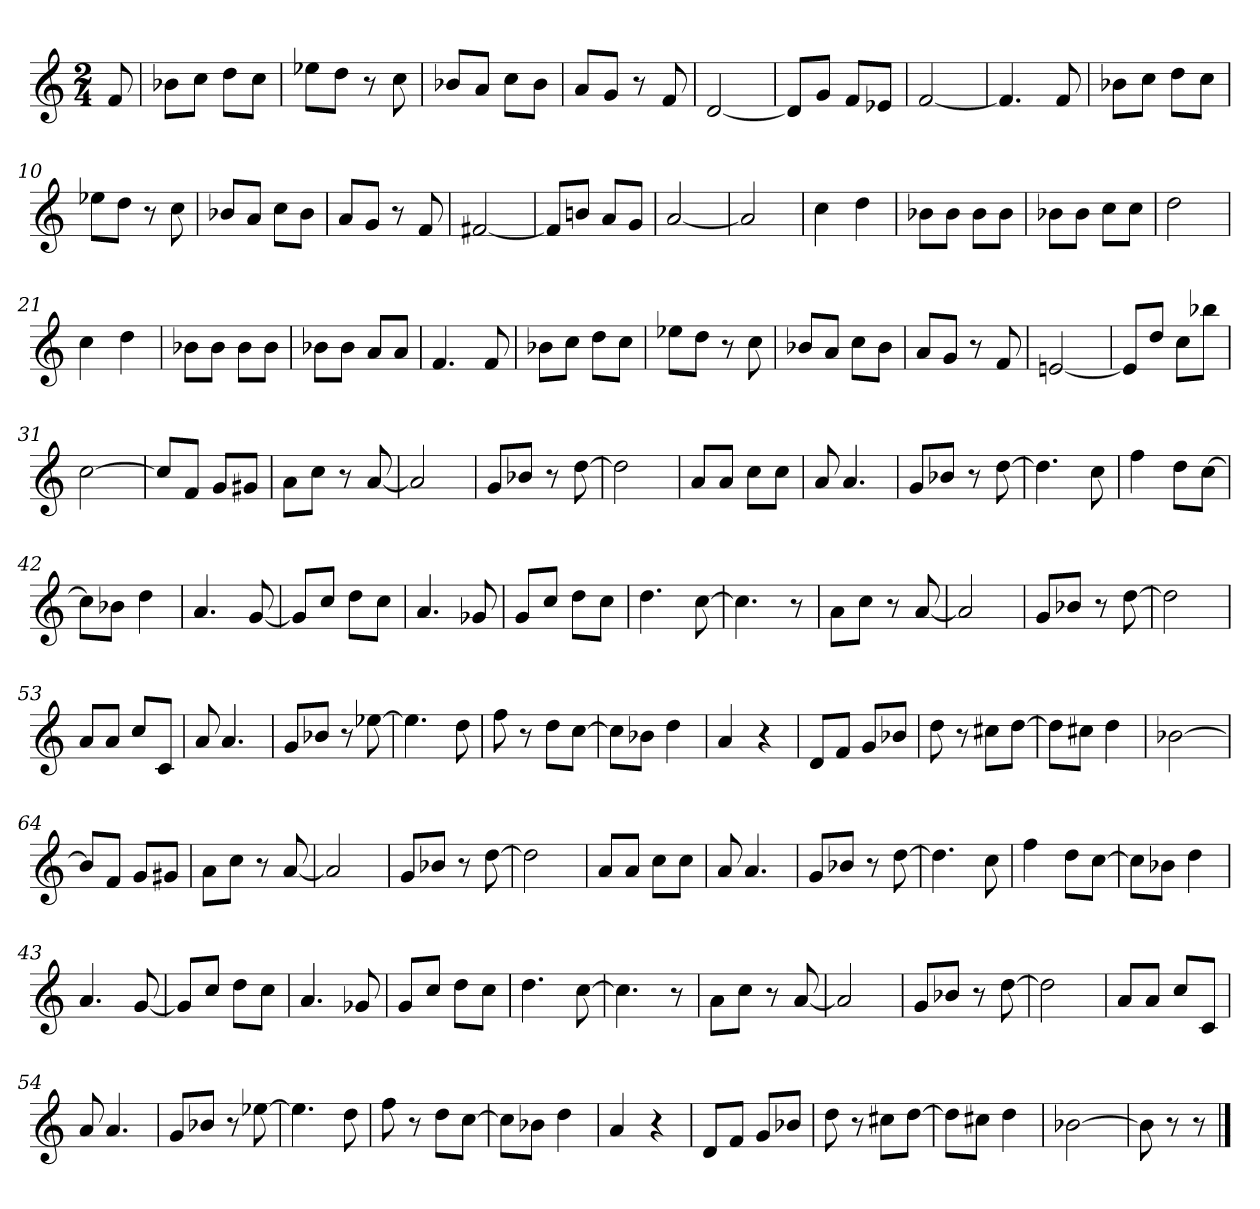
**kern
*part1
*staff1
*M2/4
=
8f
=1
8b-XL
8ccJ
8ddL
8ccJ
=2
8ee-XL
8ddJ
8r
8cc
=3
8b-XL
8aJ
8ccL
8b-J
=4
8aL
8gJ
8r
8f
=5
[2d
=6
8dL]
8gJ
8fL
8e-XJ
=7
[2f
=8
4.f]
8f
=9
8b-XL
8ccJ
8ddL
8ccJ
=10
8ee-XL
8ddJ
8r
8cc
=11
8b-XL
8aJ
8ccL
8b-J
=12
8aL
8gJ
8r
8f
=13
[2f#X
=14
8f#L]
8bnJ
8aL
8gJ
=15
[2a
=16
2a]
=17
4cc
4dd
=18
8b-XL
8b-J
8b-L
8b-J
=19
8b-XL
8b-J
8ccL
8ccJ
=20
2dd
=21
4cc
4dd
=22
8b-XL
8b-J
8b-L
8b-J
=23
8b-XL
8b-J
8aL
8aJ
=24
4.f
8f
=25
8b-XL
8ccJ
8ddL
8ccJ
=26
8ee-XL
8ddJ
8r
8cc
=27
8b-XL
8aJ
8ccL
8b-J
=28
8aL
8gJ
8r
8f
=29
[2en
=30
8enL]
8ddJ
8ccL
8bb-XJ
=31
[2cc
=32
8ccL]
8fJ
8gL
8g#XJ
=33
8aL
8ccJ
8r
[8a
=34
2a]
=35
8gL
8b-XJ
8r
[8dd
=36
2dd]
=37
8aL
8aJ
8ccL
8ccJ
=38
8a
4.a
=39
8gL
8b-XJ
8r
[8dd
=40
4.dd]
8cc
=41
4ff
8ddL
[8ccJ
=42
8ccL]
8b-XJ
4dd
=43
4.a
[8g
=44
8gL]
8ccJ
8ddL
8ccJ
=45
4.a
8g-X
=46
8gL
8ccJ
8ddL
8ccJ
=47
4.dd
[8cc
=48
4.cc]
8r
=49
8aL
8ccJ
8r
[8a
=50
2a]
=51
8gL
8b-XJ
8r
[8dd
=52
2dd]
=53
8aL
8aJ
8ccL
8cJ
=54
8a
4.a
=55
8gL
8b-XJ
8r
[8ee-X
=56
4.ee-]
8dd
=57
8ff
8r
8ddL
[8ccJ
=58
8ccL]
8b-XJ
4dd
=59
4a
4r
=60
8dL
8fJ
8gL
8b-XJ
=61
8dd
8r
8cc#XL
[8ddJ
=62
8ddL]
8cc#XJ
4dd
=63
[2b-X
=64
8b-L]
8fJ
8gL
8g#XJ
=33
8aL
8ccJ
8r
[8a
=34
2a]
=35
8gL
8b-XJ
8r
[8dd
=36
2dd]
=37
8aL
8aJ
8ccL
8ccJ
=38
8a
4.a
=39
8gL
8b-XJ
8r
[8dd
=40
4.dd]
8cc
=41
4ff
8ddL
[8ccJ
=42
8ccL]
8b-XJ
4dd
=43
4.a
[8g
=44
8gL]
8ccJ
8ddL
8ccJ
=45
4.a
8g-X
=46
8gL
8ccJ
8ddL
8ccJ
=47
4.dd
[8cc
=48
4.cc]
8r
=49
8aL
8ccJ
8r
[8a
=50
2a]
=51
8gL
8b-XJ
8r
[8dd
=52
2dd]
=53
8aL
8aJ
8ccL
8cJ
=54
8a
4.a
=55
8gL
8b-XJ
8r
[8ee-X
=56
4.ee-]
8dd
=57
8ff
8r
8ddL
[8ccJ
=58
8ccL]
8b-XJ
4dd
=59
4a
4r
=60
8dL
8fJ
8gL
8b-XJ
=61
8dd
8r
8cc#XL
[8ddJ
=62
8ddL]
8cc#XJ
4dd
=63
[2b-X
=64
8b-]
8r
8r
==
*-
